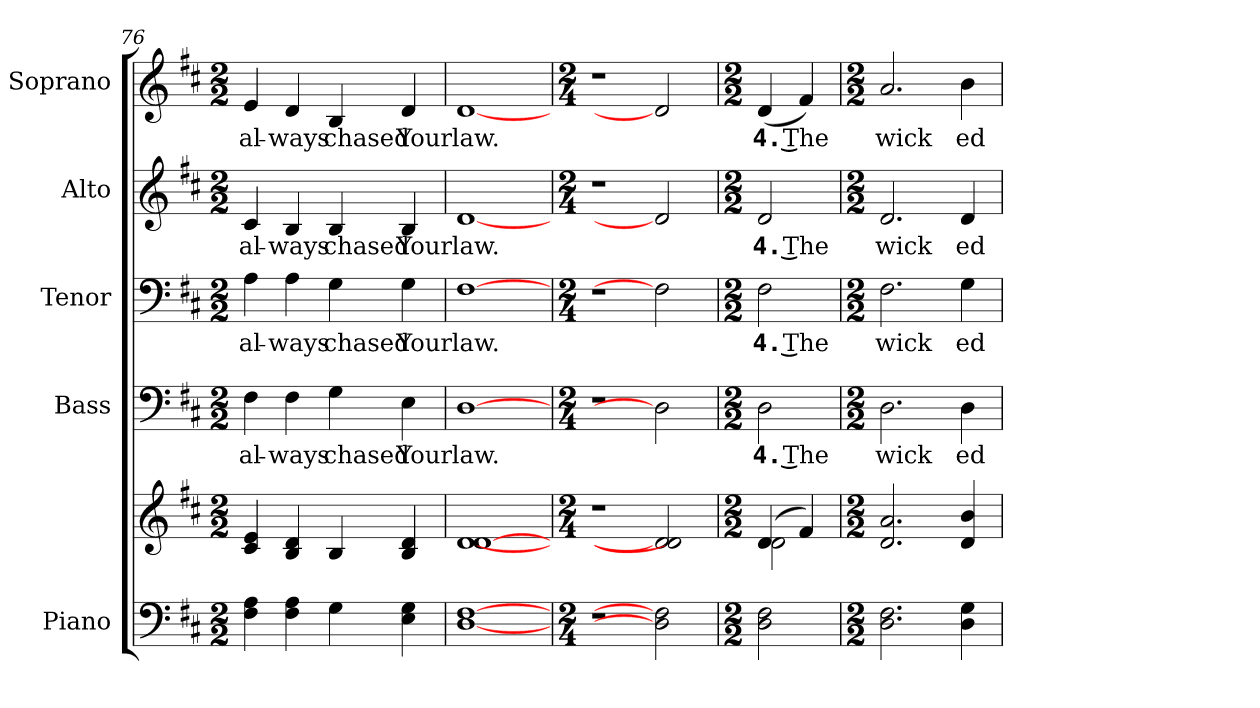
**kern	**kern	**kern	**text	**kern	**text	**kern	**text	**kern	**text
*part5	*part5	*part4	*part4	*part3	*part3	*part2	*part2	*part1	*part1
*staff6	*staff5	*staff4	*staff4	*staff3	*staff3	*staff2	*staff2	*staff1	*staff1
*I"Piano	*	*I"Bass	*	*I"Tenor	*	*I"Alto	*	*I"Soprano	*
*I'Pno.	*	*I'B.	*	*I'T.	*	*I'A.	*	*I'S.	*
*clefF4	*clefG2	*clefF4	*	*clefF4	*	*clefG2	*	*clefG2	*
*k[f#c#]	*k[f#c#]	*k[f#c#]	*	*k[f#c#]	*	*k[f#c#]	*	*k[f#c#]	*
*D:	*D:	*D:	*	*D:	*	*D:	*	*D:	*
*M2/2	*M2/2	*M2/2	*	*M2/2	*	*M2/2	*	*M2/2	*
=76	=76	=76	=76	=76	=76	=76	=76	=76	=76
!	!	!	!LO:LY:b:color=#000000	!	!	!	!	!	!
!	!	!	!	!	!LO:LY:b:color=#000000	!	!	!	!
!	!	!	!	!	!	!	!LO:LY:b:color=#000000	!	!
!	!	!	!	!	!	!	!	!	!LO:LY:b:color=#000000
4F#i\ 4Ai	4c#i/ 4ei	4F#i\	al-	4Ai\	al-	4c#i/	al-	4ei/	al-
!	!	!	!LO:LY:b:color=#000000	!	!	!	!	!	!
!	!	!	!	!	!LO:LY:b:color=#000000	!	!	!	!
!	!	!	!	!	!	!	!LO:LY:b:color=#000000	!	!
!	!	!	!	!	!	!	!	!	!LO:LY:b:color=#000000
4F#i\ 4Ai	4Bi/ 4di	4F#i\	-ways	4Ai\	-ways	4Bi/	-ways	4di/	-ways
!	!	!	!LO:LY:b:color=#000000	!	!	!	!	!	!
!	!	!	!	!	!LO:LY:b:color=#000000	!	!	!	!
!	!	!	!	!	!	!	!LO:LY:b:color=#000000	!	!
!	!	!	!	!	!	!	!	!	!LO:LY:b:color=#000000
4Gi\	4Bi/	4Gi\	chased	4Gi\	chased	4Bi/	chased	4Bi/	chased
!	!	!	!LO:LY:b:color=#000000	!	!	!	!	!	!
!	!	!	!	!	!LO:LY:b:color=#000000	!	!	!	!
!	!	!	!	!	!	!	!LO:LY:b:color=#000000	!	!
!	!	!	!	!	!	!	!	!	!LO:LY:b:color=#000000
4Ei\ 4Gi	4Bi/ 4di	4Ei\	Your	4Gi\	Your	4Bi/	Your	4di/	Your
!!LO:PB:g=z
=77	=77	=77	=77	=77	=77	=77	=77	=77	=77
!	!	!	!LO:LY:b:color=#000000	!	!	!	!	!	!
!	!	!	!	!	!LO:LY:b:color=#000000	!	!	!	!
!	!	!	!	!	!	!	!LO:LY:b:color=#000000	!	!
!	!	!	!	!	!	!	!	!	!LO:LY:b:color=#000000
[1Di [1F#i	[1di [1di	[1Di	law.	[1F#i	law.	[1di	law.	[1di	law.
=78	=78	=78	=78	=78	=78	=78	=78	=78	=78
*M2/4	*M2/4	*M2/4	*	*M2/4	*	*M2/4	*	*M2/4	*
!LO:N:vis=1	!LO:N:vis=1	!LO:N:vis=1	!	!LO:N:vis=1	!	!LO:N:vis=1	!	!LO:N:vis=1	!
2r	2r	2r	.	2r	.	2r	.	2r	.
2Di] 2F#i]	2di] 2di]	2Di]	.	2F#i]	.	2di]	.	2di]	.
=79	=79	=79	=79	=79	=79	=79	=79	=79	=79
*M2/2	*M2/2	*M2/2	*	*M2/2	*	*M2/2	*	*M2/2	*
*	*^	*	*	*	*	*	*	*	*
!	!	!	!	!LO:LY:b:color=#000000	!	!	!	!	!	!
!	!	!	!	!	!	!LO:LY:b:color=#000000	!	!	!	!
!	!	!	!	!	!	!	!	!LO:LY:b:color=#000000	!	!
!	!	!	!	!	!	!	!	!	!	!LO:LY:b:color=#000000
2Di\ 2F#i	(4di/	2di\	2Di\	4. The	2F#i\	4. The	2di/	4. The	(4di/	4. The
.	4f#i/)	.	.	.	.	.	.	.	4f#i/)	.
*	*v	*v	*	*	*	*	*	*	*	*
=80	=80	=80	=80	=80	=80	=80	=80	=80	=80
*M2/2	*M2/2	*M2/2	*	*M2/2	*	*M2/2	*	*M2/2	*
!	!	!	!LO:LY:b:color=#000000	!	!	!	!	!	!
!	!	!	!	!	!LO:LY:b:color=#000000	!	!	!	!
!	!	!	!	!	!	!	!LO:LY:b:color=#000000	!	!
!	!	!	!	!	!	!	!	!	!LO:LY:b:color=#000000
2.Di\ 2.F#i	2.di/ 2.ai	2.Di\	wick	2.F#i\	wick	2.di/	wick	2.ai/	wick
!	!	!	!LO:LY:b:color=#000000	!	!	!	!	!	!
!	!	!	!	!	!LO:LY:b:color=#000000	!	!	!	!
!	!	!	!	!	!	!	!LO:LY:b:color=#000000	!	!
!	!	!	!	!	!	!	!	!	!LO:LY:b:color=#000000
4Di\ 4Gi	4di/ 4bi	4Di\	ed	4Gi\	ed	4di/	ed	4bi\	ed
=	=	=	=	=	=	=	=	=	=
*-	*-	*-	*-	*-	*-	*-	*-	*-	*-
